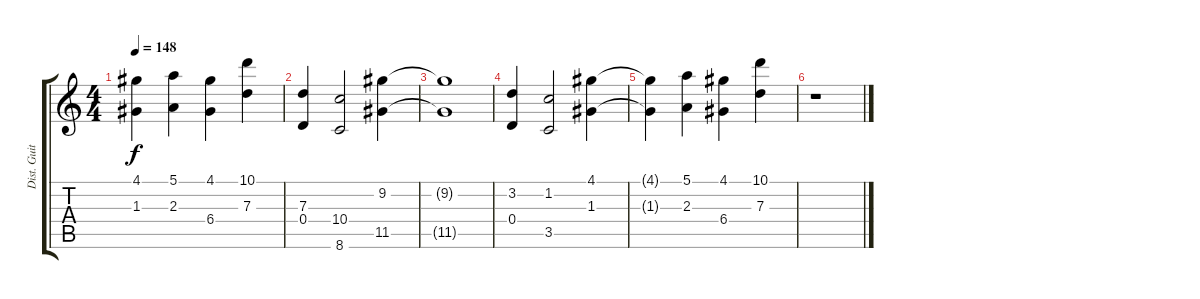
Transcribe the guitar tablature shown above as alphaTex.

\track ("Dist. Guitar 2" "Dist. Guit") {instrument distortionguitar}
\staff {score tabs}
\tuning (E4 B3 G3 D3 A2 E2) {hide}
\ts (4 4)
\tempo 148
\clef g2
\ks c
(4.1{t} 1.3{t}).4{dy f} (5.1 2.3).4 (4.1 6.4).4 (10.1 7.3).4 |
(7.3 0.4).4 (10.4 8.6).2 (9.2 11.5).4 |
(9.2{t} 11.5{t}).1 |
(3.2 0.4).4 (1.2 3.5).2 (4.1 1.3).4 |
(4.1{t} 1.3{t}).4 (5.1 2.3).4 (4.1 6.4).4 (10.1 7.3).4 |
r.1
